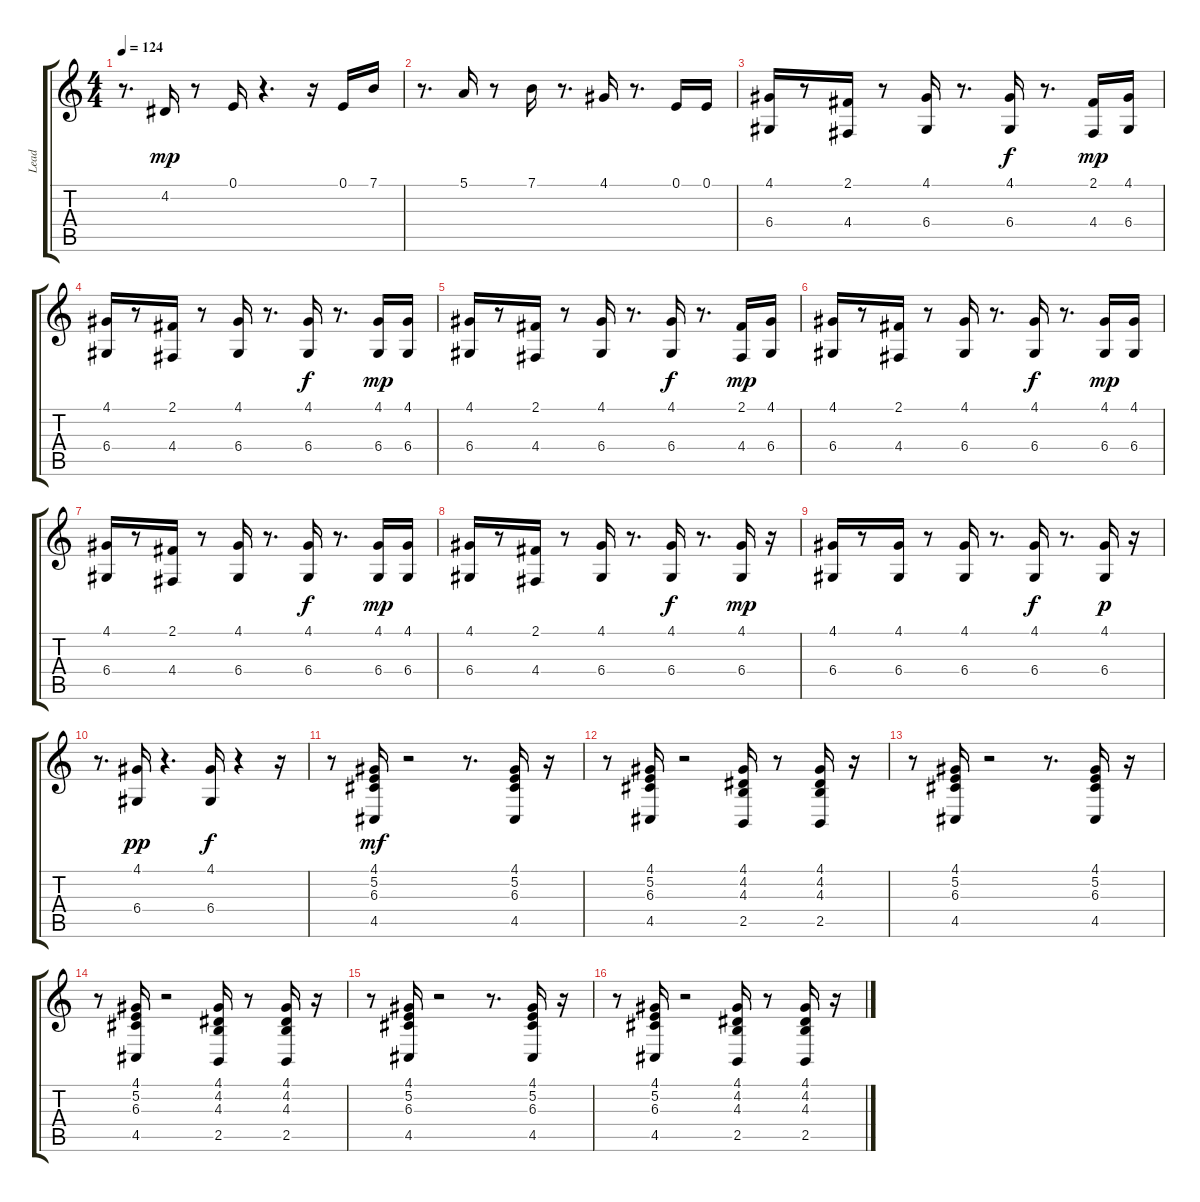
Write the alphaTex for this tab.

\track ("Lead" "Lead") {instrument lead8bassandlead}
\staff {score tabs}
\tuning (E4 B3 G3 D3 A2 E2) {hide}
\ts (4 4)
\tempo 124
\clef g2
\ks c
r.8{d dy p} 4.2.16{dy mp} r.8 0.1.16 r.4{d} r.16 0.1.16 7.1.16 |
r.8{d} 5.1.16 r.8 7.1.16 r.8{d} 4.1.16 r.8{d} 0.1.16 0.1.16 |
(4.1 6.4).16 r.8 (2.1 4.4).16 r.8 (4.1 6.4).16 r.8{d} (4.1 6.4).16{dy f} r.8{d} (2.1 4.4).16{dy mp} (4.1 6.4).16 |
(4.1 6.4).16 r.8 (2.1 4.4).16 r.8 (4.1 6.4).16 r.8{d} (4.1 6.4).16{dy f} r.8{d} (4.1 6.4).16{dy mp} (4.1 6.4).16 |
(4.1 6.4).16 r.8 (2.1 4.4).16 r.8 (4.1 6.4).16 r.8{d} (4.1 6.4).16{dy f} r.8{d} (2.1 4.4).16{dy mp} (4.1 6.4).16 |
(4.1 6.4).16 r.8 (2.1 4.4).16 r.8 (4.1 6.4).16 r.8{d} (4.1 6.4).16{dy f} r.8{d} (4.1 6.4).16{dy mp} (4.1 6.4).16 |
(4.1 6.4).16 r.8 (2.1 4.4).16 r.8 (4.1 6.4).16 r.8{d} (4.1 6.4).16{dy f} r.8{d} (4.1 6.4).16{dy mp} (4.1 6.4).16 |
(4.1 6.4).16 r.8 (2.1 4.4).16 r.8 (4.1 6.4).16 r.8{d} (4.1 6.4).16{dy f} r.8{d} (4.1 6.4).16{dy mp} r.16 |
(4.1 6.4).16 r.8 (4.1 6.4).16 r.8 (4.1 6.4).16 r.8{d} (4.1 6.4).16{dy f} r.8{d} (4.1 6.4).16{dy p} r.16 |
r.8{d} (4.1 6.4).16{dy pp} r.4{d} (4.1 6.4).16{dy f} r.4 r.16 |
r.8 (4.1 5.2 6.3 4.5).16{dy mf} r.2 r.8{d} (4.1 5.2 6.3 4.5).16 r.16 |
r.8 (4.1 5.2 6.3 4.5).16 r.2 (4.1 4.2 4.3 2.5).16 r.8 (4.1 4.2 4.3 2.5).16 r.16 |
r.8 (4.1 5.2 6.3 4.5).16 r.2 r.8{d} (4.1 5.2 6.3 4.5).16 r.16 |
r.8 (4.1 5.2 6.3 4.5).16 r.2 (4.1 4.2 4.3 2.5).16 r.8 (4.1 4.2 4.3 2.5).16 r.16 |
r.8 (4.1 5.2 6.3 4.5).16 r.2 r.8{d} (4.1 5.2 6.3 4.5).16 r.16 |
r.8 (4.1 5.2 6.3 4.5).16 r.2 (4.1 4.2 4.3 2.5).16 r.8 (4.1 4.2 4.3 2.5).16 r.16
